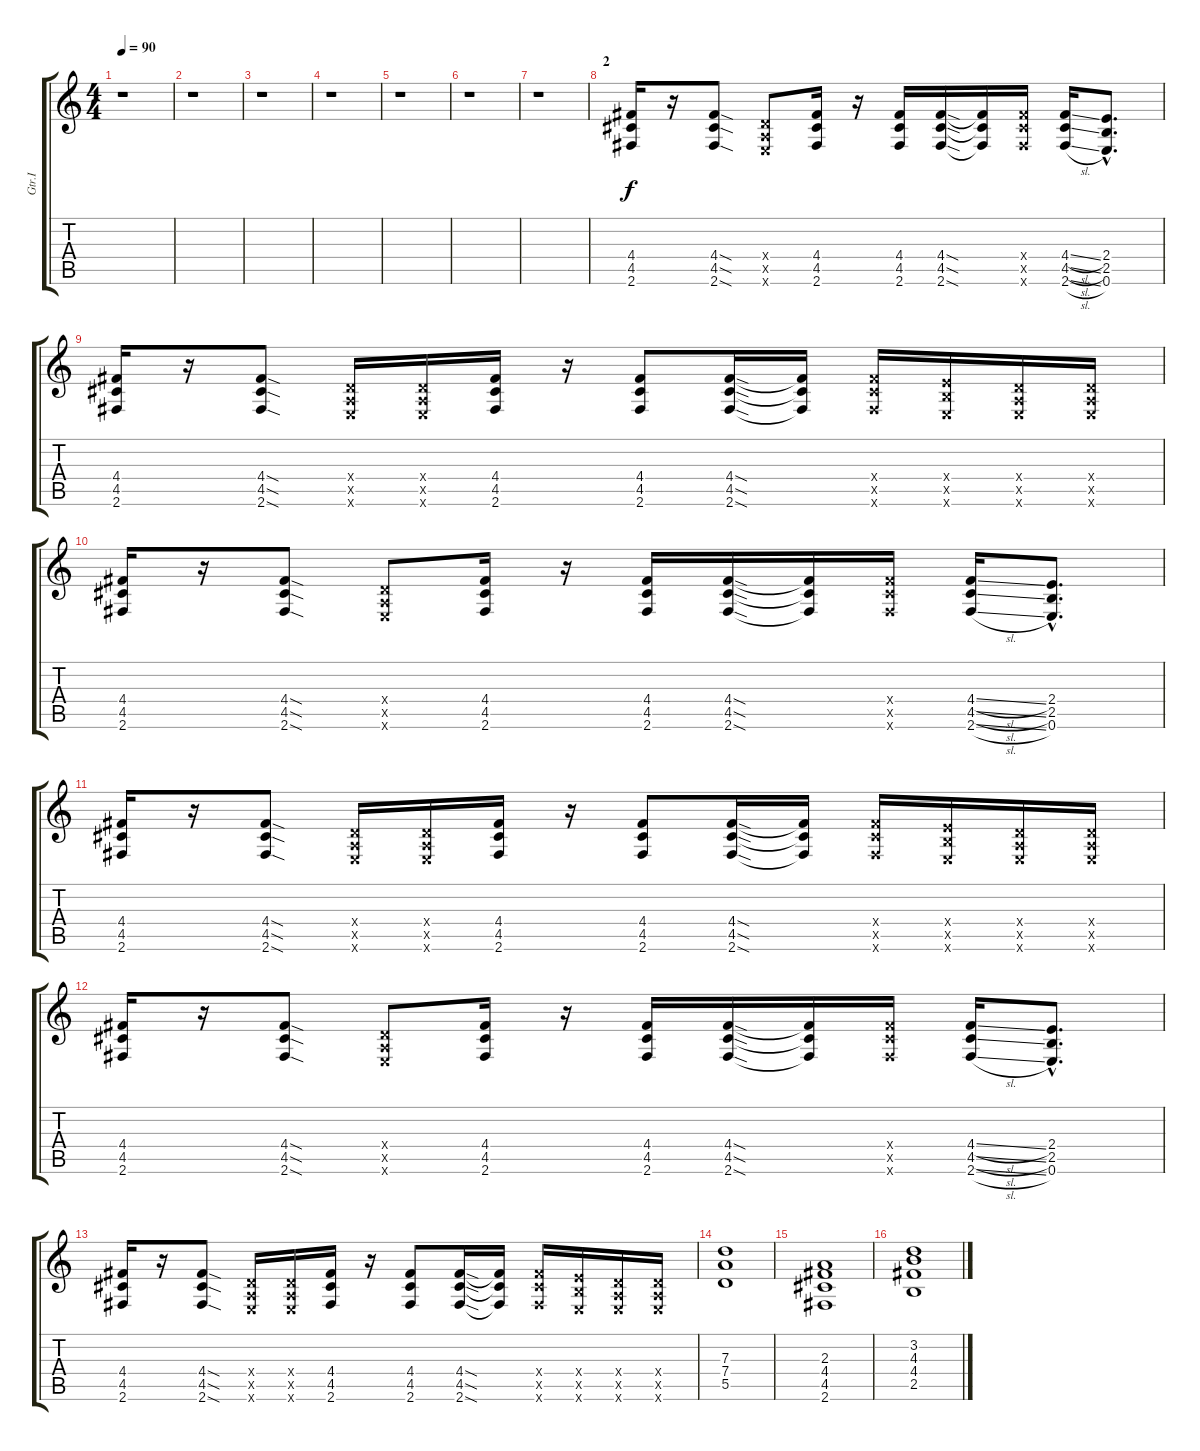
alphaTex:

\track ("Gtr.I" "Gtr.I") {instrument distortionguitar}
\staff {score tabs}
\tuning (E4 B3 G3 D3 A2 E2) {hide}
\ts (4 4)
\tempo 90
\clef g2
\ks c
r.1{dy f} |
r.1 |
r.1 |
r.1 |
r.1 |
r.1 |
r.1 |
\section ("" "2")
(4.4 4.5 2.6).16{volume 14} r.16 (4.4{sod} 4.5{sod} 2.6{sod}).8 (0.4{x} 0.5{x} 0.6{x}).8 (4.4 4.5 2.6).16 r.16 (4.4 4.5 2.6).16 (4.4{sod} 4.5{sod} 2.6{sod}).16 (4.4{t} 4.5{t} 2.6{t}).16 (4.4{x} 4.5{x} 2.6{x}).16 (4.4{sl} 4.5{sl} 2.6{sl}).16 (2.4{hac} 2.5{hac} 0.6{hac}).8{d} |
(4.4 4.5 2.6).16 r.16 (4.4{sod} 4.5{sod} 2.6{sod}).8 (0.4{x} 0.5{x} 0.6{x}).16 (0.4{x} 0.5{x} 0.6{x}).16 (4.4 4.5 2.6).16 r.16 (4.4 4.5 2.6).8 (4.4{sod} 4.5{sod} 2.6{sod}).16 (4.4{t} 4.5{t} 2.6{t}).16 (4.4{x} 4.5{x} 2.6{x}).16 (2.4{x} 2.5{x} 0.6{x}).16 (0.4{x} 0.5{x} 0.6{x}).16 (0.4{x} 0.5{x} 0.6{x}).16 |
(4.4 4.5 2.6).16{volume 14} r.16 (4.4{sod} 4.5{sod} 2.6{sod}).8 (0.4{x} 0.5{x} 0.6{x}).8 (4.4 4.5 2.6).16 r.16 (4.4 4.5 2.6).16 (4.4{sod} 4.5{sod} 2.6{sod}).16 (4.4{t} 4.5{t} 2.6{t}).16 (4.4{x} 4.5{x} 2.6{x}).16 (4.4{sl} 4.5{sl} 2.6{sl}).16 (2.4{hac} 2.5{hac} 0.6{hac}).8{d} |
(4.4 4.5 2.6).16 r.16 (4.4{sod} 4.5{sod} 2.6{sod}).8 (0.4{x} 0.5{x} 0.6{x}).16 (0.4{x} 0.5{x} 0.6{x}).16 (4.4 4.5 2.6).16 r.16 (4.4 4.5 2.6).8 (4.4{sod} 4.5{sod} 2.6{sod}).16 (4.4{t} 4.5{t} 2.6{t}).16 (4.4{x} 4.5{x} 2.6{x}).16 (2.4{x} 2.5{x} 0.6{x}).16 (0.4{x} 0.5{x} 0.6{x}).16 (0.4{x} 0.5{x} 0.6{x}).16 |
(4.4 4.5 2.6).16{volume 14} r.16 (4.4{sod} 4.5{sod} 2.6{sod}).8 (0.4{x} 0.5{x} 0.6{x}).8 (4.4 4.5 2.6).16 r.16 (4.4 4.5 2.6).16 (4.4{sod} 4.5{sod} 2.6{sod}).16 (4.4{t} 4.5{t} 2.6{t}).16 (4.4{x} 4.5{x} 2.6{x}).16 (4.4{sl} 4.5{sl} 2.6{sl}).16 (2.4{hac} 2.5{hac} 0.6{hac}).8{d} |
(4.4 4.5 2.6).16 r.16 (4.4{sod} 4.5{sod} 2.6{sod}).8 (0.4{x} 0.5{x} 0.6{x}).16 (0.4{x} 0.5{x} 0.6{x}).16 (4.4 4.5 2.6).16 r.16 (4.4 4.5 2.6).8 (4.4{sod} 4.5{sod} 2.6{sod}).16 (4.4{t} 4.5{t} 2.6{t}).16 (4.4{x} 4.5{x} 2.6{x}).16 (2.4{x} 2.5{x} 0.6{x}).16 (0.4{x} 0.5{x} 0.6{x}).16 (0.4{x} 0.5{x} 0.6{x}).16 |
(7.3 7.4 5.5).1 |
(2.3 4.4 4.5 2.6).1 |
(3.2 4.3 4.4 2.5).1
